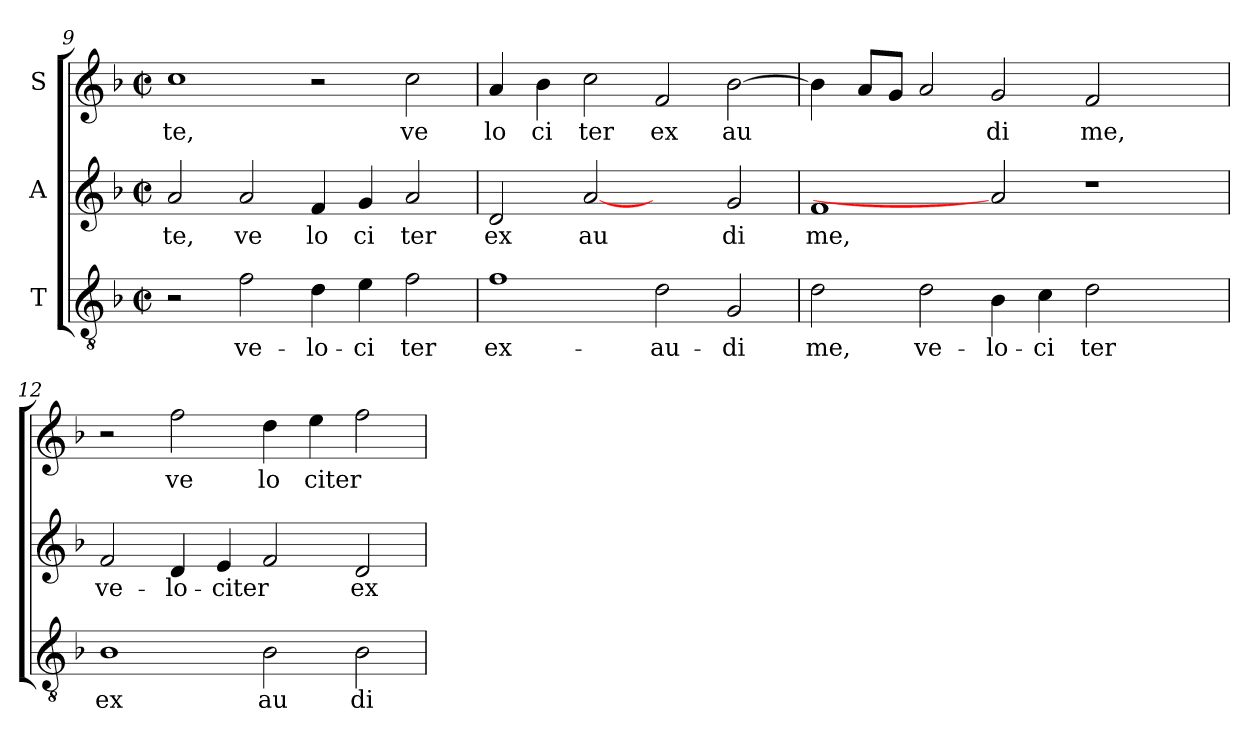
**kern	**text	**kern	**text	**kern	**text
*part3	*part3	*part2	*part2	*part1	*part1
*staff3	*staff3	*staff2	*staff2	*staff1	*staff1
*I"T	*	*I"A	*	*I"S	*
*clefGv2	*	*clefG2	*	*clefG2	*
*k[b-]	*	*k[b-]	*	*k[b-]	*
*F:	*	*F:	*	*F:	*
*M2/2	*	*M2/2	*	*M2/2	*
*met(c|)	*	*met(c|)	*	*met(c|)	*
=9	=9	=9	=9	=9	=9
!	!	!	!LO:LY:b:cj	!	!LO:LY:b:cj
2r	.	2a/	te,	1cc	te,
!	!LO:LY:b:cj	!	!LO:LY:b:cj	!	!
2f\	ve-	2a/	ve	.	.
!	!LO:LY:b:cj	!	!LO:LY:b:cj	!	!
4d\	-lo-	4f/	lo	2r	.
!	!LO:LY:b:cj	!	!LO:LY:b:cj	!	!
4e\	-ci	4g/	ci	.	.
!	!LO:LY:b:cj	!	!LO:LY:b:cj	!	!LO:LY:b:cj
2f\	ter	2a/	ter	2cc\	ve
=10	=10	=10	=10	=10	=10
!	!LO:LY:b:cj	!	!LO:LY:b:cj	!	!LO:LY:b:cj
1f	ex-	2d/	ex	4a/	lo
!	!	!	!	!	!LO:LY:b:cj
.	.	.	.	4b-\	ci
!	!	!	!LO:LY:b:cj	!	!LO:LY:b:cj
.	.	[2a	au	2cc\	ter
!	!LO:LY:b:cj	!	!	!	!LO:LY:b:cj
2d\	-au-	2ryy	.	2f/	ex
!	!LO:LY:b:cj	!	!LO:LY:b:cj	!	!LO:LY:b:cj
2G/	-di	2g/	di	[>2b-\	au
=11	=11	=11	=11	=11	=11
!	!LO:LY:b:cj	!	!LO:LY:b:cj	!	!
2d\	me,	1f	me,	4b-\]	.
.	.	.	.	8a/L	.
.	.	.	.	8g/J	.
!	!LO:LY:b:cj	!	!	!	!
2d\	ve-	.	.	2a/	.
!	!LO:LY:b:cj	!	!	!	!LO:LY:b:cj
4B-\	-lo-	2a]	.	2g/	di
!	!LO:LY:b:cj	!	!	!	!
4c\	-ci	.	.	.	.
!	!LO:LY:b:cj	!	!	!	!LO:LY:b:cj
2d\	ter	1r	.	2f/	me,
2ryy	.	.	.	2ryy	.
!!LO:LB:g=z
=12	=12	=12	=12	=12	=12
!	!LO:LY:b:cj	!	!LO:LY:b:cj	!	!
1B-	ex	2f/	ve-	2r	.
!	!	!	!LO:LY:b:cj	!	!LO:LY:b:cj
.	.	4d/	-lo-	2ff\	ve
!	!	!	!LO:LY:b	!	!
.	.	4e/	-citer	.	.
!	!LO:LY:b:cj	!	!	!	!LO:LY:b:cj
2B-\	au	2f/	.	4dd\	lo
!	!	!	!	!	!LO:LY:b
.	.	.	.	4ee\	citer
!	!LO:LY:b:cj	!	!LO:LY:b:cj	!	!
2B-\	di	2d/	ex-	2ff\	.
=	=	=	=	=	=
*-	*-	*-	*-	*-	*-
